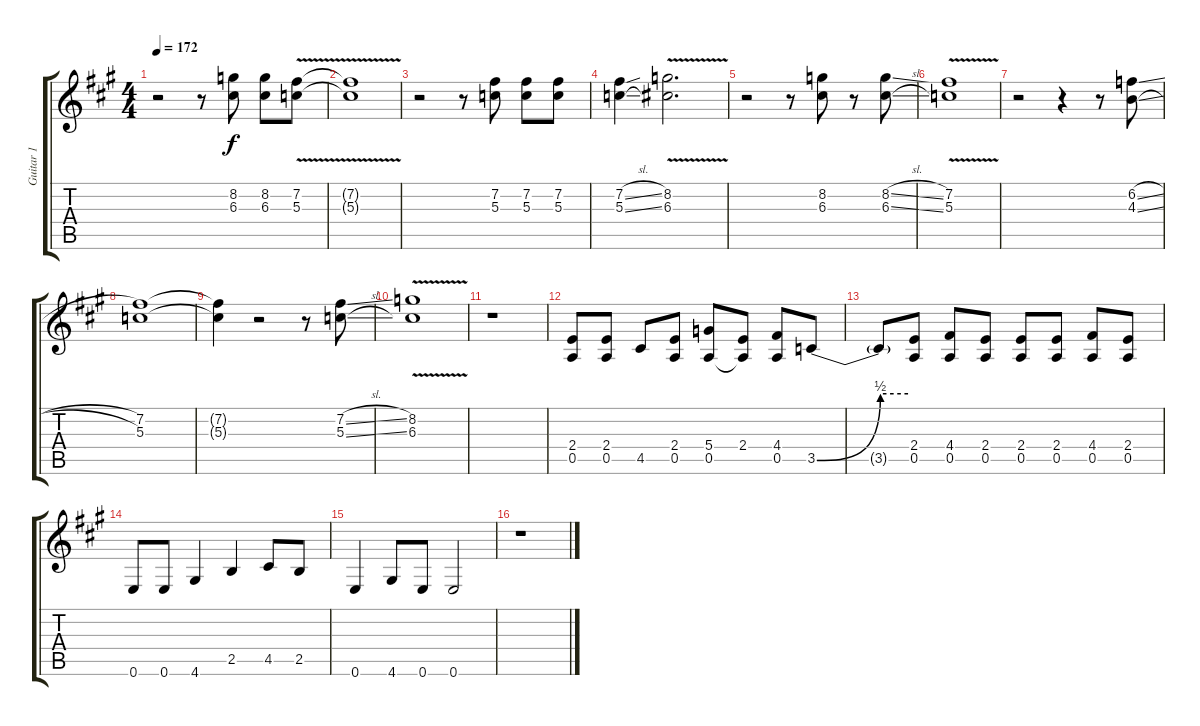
\track ("Guitar 1" "Guitar 1") {instrument distortionguitar}
\staff {score tabs}
\tuning (E4 B3 G3 D3 A2 E2) {hide}
\ts (4 4)
\tempo 172
\clef g2
\ks a
r.2{dy f} r.8 (8.2 6.3).8 (8.2 6.3).8 (7.2{v} 5.3{v}).8 |
(7.2{t} 5.3{t}).1 |
r.2 r.8 (7.2 5.3).8 (7.2 5.3).8 (7.2 5.3).8 |
(7.2{sl} 5.3{sl}).4 (8.2{v} 6.3{v}).2{d} |
r.2 r.8 (8.2 6.3).8 r.8 (8.2{sl} 6.3{sl}).8 |
(7.2{v} 5.3{v}).1 |
r.2 r.4 r.8 (6.2{sl} 4.3{sl}).8 |
(7.2 5.3).1 |
(7.2{t} 5.3{t}).4 r.2 r.8 (7.2{sl} 5.3{sl}).8 |
(8.2{v} 6.3{v}).1 |
r.1 |
(2.4 0.5).8 (2.4 0.5).8 4.5.8 (2.4 0.5).8 (5.4 0.5).8 (2.4 0.5{t}).8 (4.4 0.5).8 3.5{be (bend 0 0 60 2)}.8 |
3.5{be (hold 0 2 60 2) t}.8 (2.4 0.5).8 (4.4 0.5).8 (2.4 0.5).8 (2.4 0.5).8 (2.4 0.5).8 (4.4 0.5).8 (2.4 0.5).8 |
0.6.8 0.6.8 4.6.4 2.5.4 4.5.8 2.5.8 |
0.6.4 4.6.8 0.6.8 0.6.2 |
r.1
